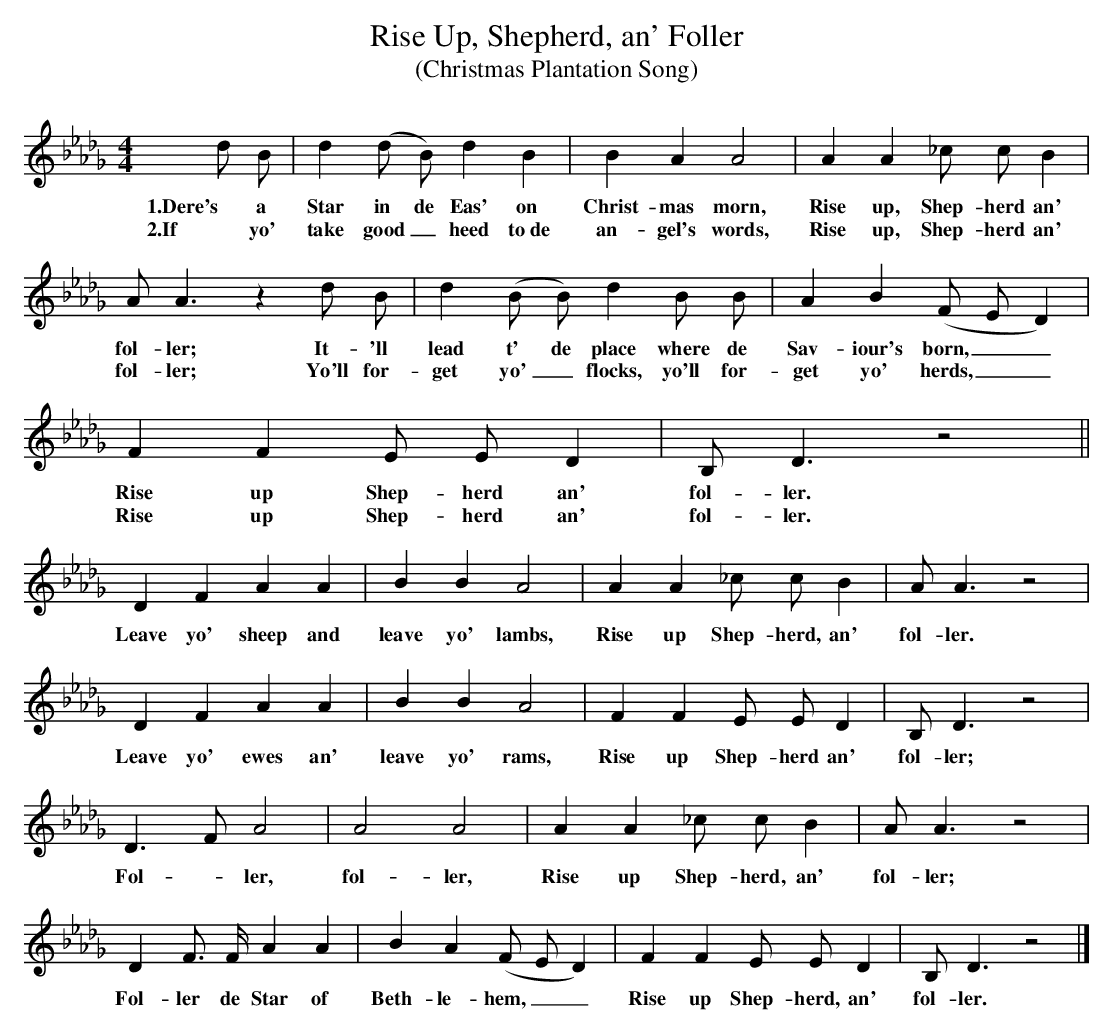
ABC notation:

X:1
T:Rise Up, Shepherd, an' Foller
T:(Christmas Plantation Song)
M:4/4
L:1/8
K:Db
d B |d2 (d B) d2 B2 |B2 A2 A4 |A2 A2 _c c B2 |
w:1.Dere's a Star in de Eas' on Christ-mas morn, Rise up, Shep-herd an'
w:2.If yo' take good_ heed to~de an-gel's words, Rise up, Shep-herd an'
A A3 z2 d B |d2 (B B) d2 B B |A2 B2 (F E D2)|
w:fol-ler; It-'ll lead t' de place where de Sav-iour's born,__
w:fol-ler; Yo'll for-get yo'_ flocks, yo'll for-get yo' herds,__
F2 F2 E E D2 | B, D3 z4 ||
w:Rise up Shep-herd an' fol-ler.
w:Rise up Shep-herd an' fol-ler.
D2 F2 A2 A2 |B2 B2 A4 |A2 A2 _c c B2 | A A3 z4 |
w:Leave yo' sheep and leave yo' lambs, Rise up Shep-herd, an' fol-ler.
D2 F2 A2 A2 |B2 B2 A4 |F2 F2 E E D2 | B, D3 z4 |
w:Leave yo' ewes an' leave yo' rams, Rise up Shep-herd an' fol-ler;
D3 F A4 |A4 A4 |A2 A2 _c c B2 | A A3 z4 |
w: Fol - ler, fol-ler, Rise up Shep-herd, an' fol-ler;
D2 F3/2 F/ A2 A2 |B2 A2 (F E D2) | F2 F2 E E D2 | B, D3 z4 |]
w:Fol-ler de Star of Beth-le-hem,__ Rise up Shep-herd, an' fol-ler.
-----------------------------------------------------------------------------
